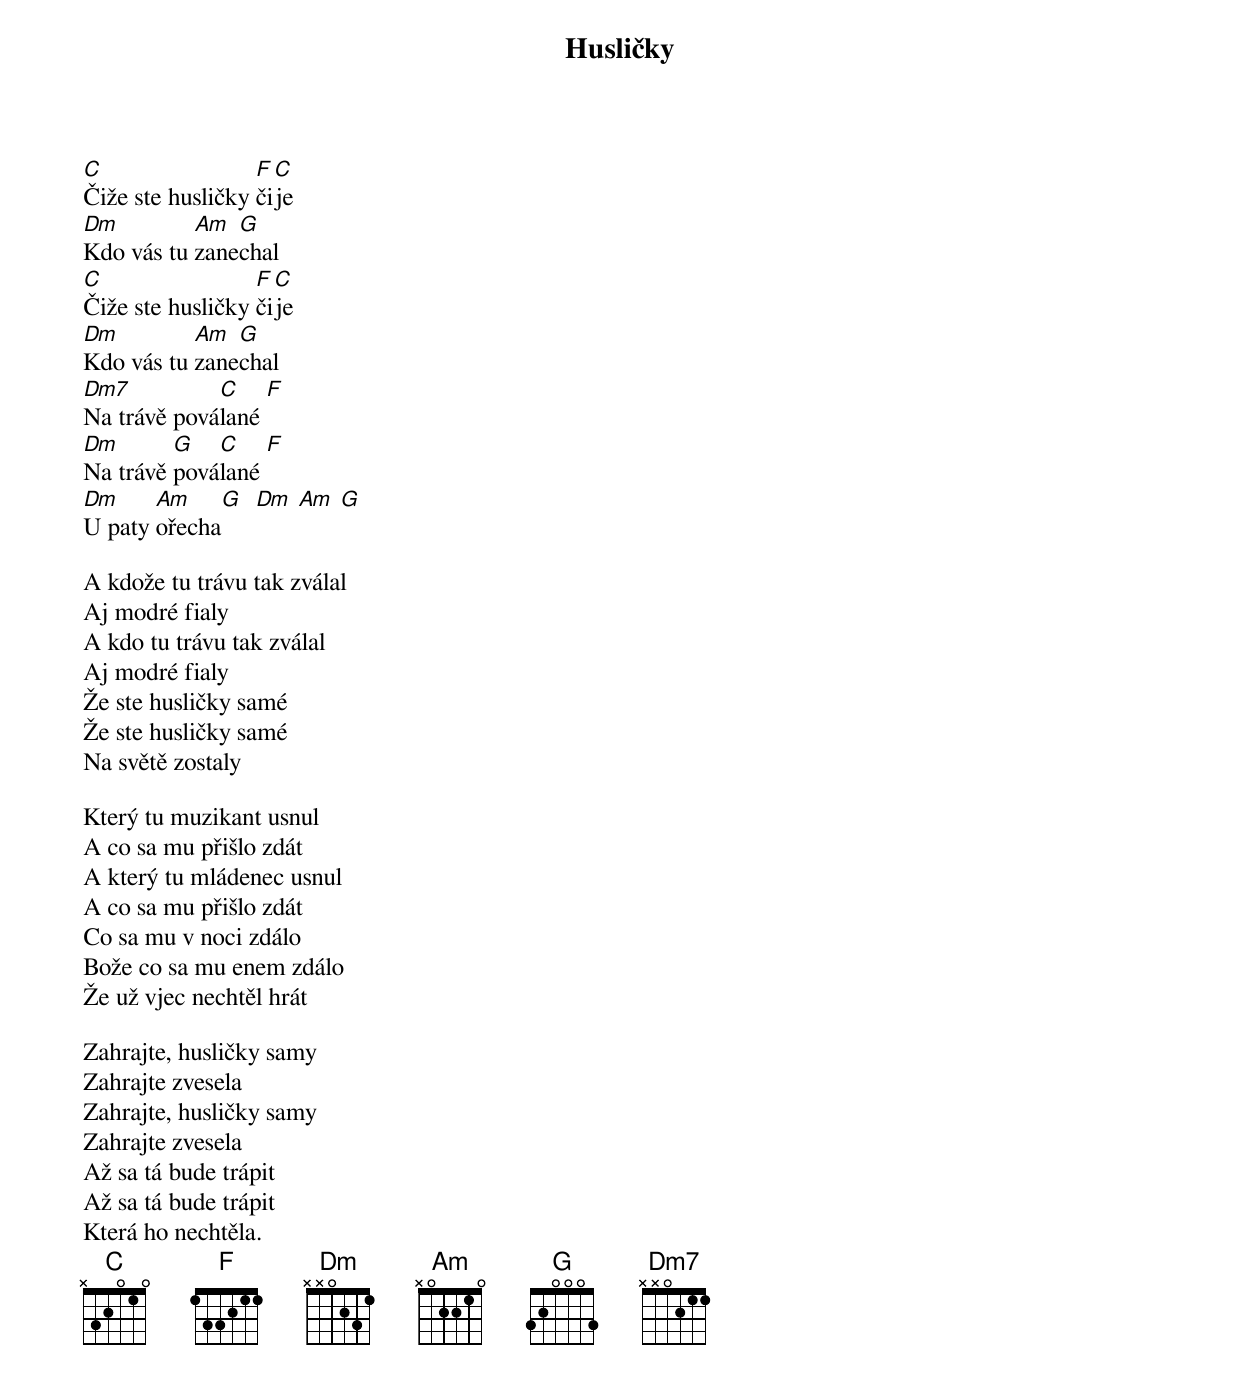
{title: Husličky}

[C]Čiže ste husličky [F]či[C]je
[Dm]Kdo vás tu [Am]zane[G]chal
[C]Čiže ste husličky [F]či[C]je
[Dm]Kdo vás tu [Am]zane[G]chal
[Dm7]Na trávě pová[C]lané [F]
[Dm]Na trávě [G]pová[C]lané [F]
[Dm]U paty [Am]ořecha[G]  [Dm  Am  G]

A kdože tu trávu tak zválal
Aj modré fialy
A kdo tu trávu tak zválal
Aj modré fialy
Že ste husličky samé
Že ste husličky samé
Na světě zostaly

Který tu muzikant usnul
A co sa mu přišlo zdát
A který tu mládenec usnul
A co sa mu přišlo zdát
Co sa mu v noci zdálo
Bože co sa mu enem zdálo
Že už vjec nechtěl hrát

Zahrajte, husličky samy
Zahrajte zvesela
Zahrajte, husličky samy
Zahrajte zvesela
Až sa tá bude trápit
Až sa tá bude trápit
Která ho nechtěla.
